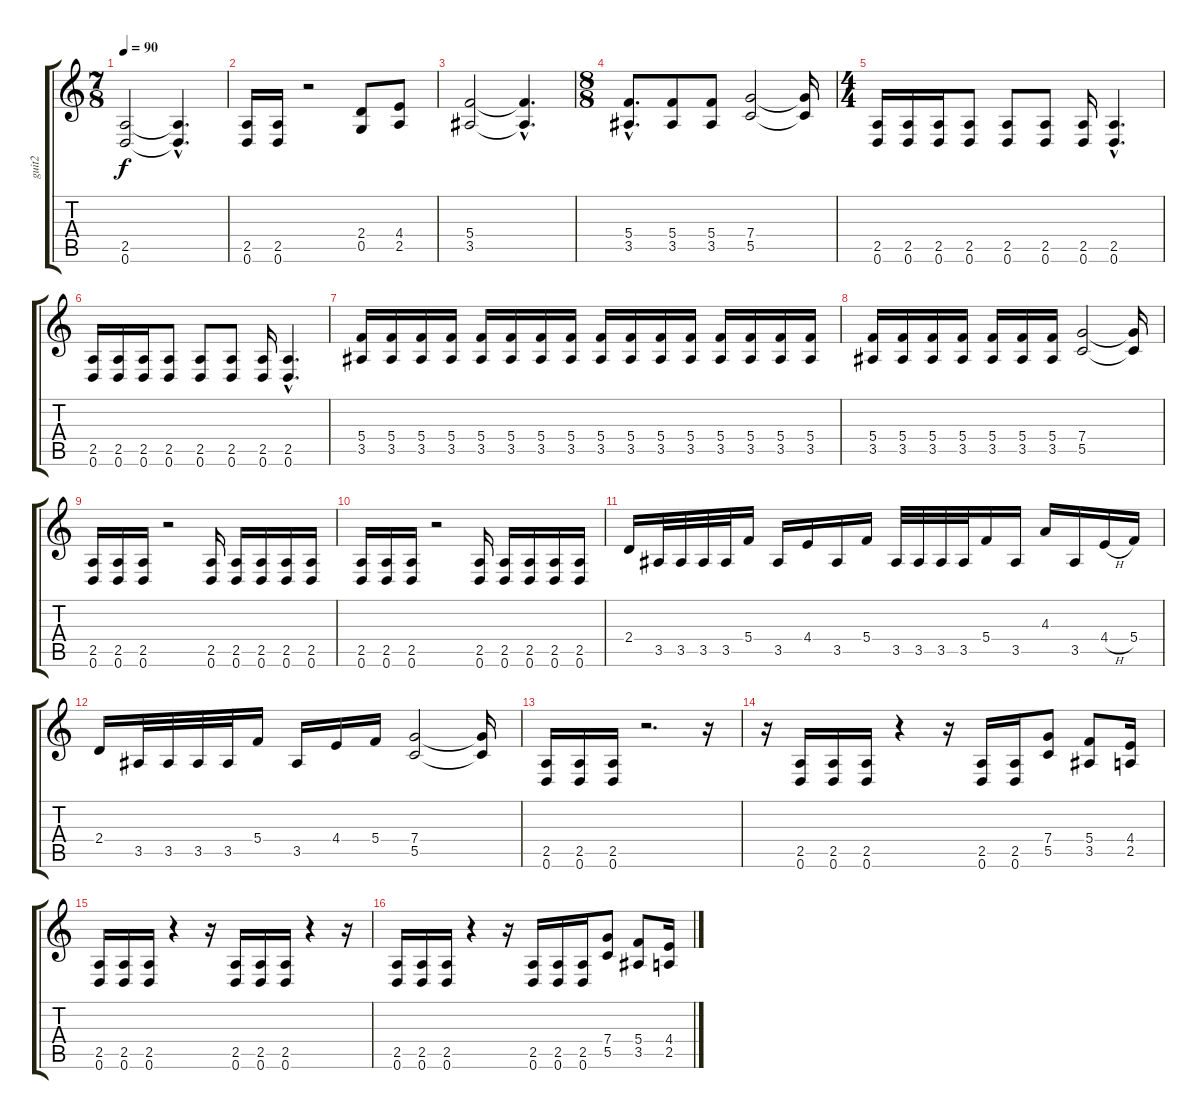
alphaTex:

\track ("guit2" "guit2") {instrument distortionguitar}
\staff {score tabs}
\tuning (D4 A3 F3 C3 G2 D2) {hide}
\ts (7 8)
\tempo 90
\clef g2
\ks c
(2.5 0.6).2{dy f instrument distortionguitar} (2.5{hac t} 0.6{hac t}).4{d} |
(2.5 0.6).16 (2.5 0.6).16 r.2 (2.4 0.5).8 (4.4 2.5).8 |
(5.4 3.5).2 (5.4{hac t} 3.5{hac t}).4{d} |
\ts (8 8)
(5.4{hac} 3.5{hac}).8{d} (5.4 3.5).8 (5.4 3.5).8 (7.4 5.5).2 (7.4{t} 5.5{t}).16 |
\ts (4 4)
(2.5 0.6).16 (2.5 0.6).16 (2.5 0.6).16 (2.5 0.6).8 (2.5 0.6).8 (2.5 0.6).8 (2.5 0.6).16 (2.5{hac} 0.6{hac}).4{d} |
(2.5 0.6).16 (2.5 0.6).16 (2.5 0.6).16 (2.5 0.6).8 (2.5 0.6).8 (2.5 0.6).8 (2.5 0.6).16 (2.5{hac} 0.6{hac}).4{d} |
(5.4 3.5).16 (5.4 3.5).16 (5.4 3.5).16 (5.4 3.5).16 (5.4 3.5).16 (5.4 3.5).16 (5.4 3.5).16 (5.4 3.5).16 (5.4 3.5).16 (5.4 3.5).16 (5.4 3.5).16 (5.4 3.5).16 (5.4 3.5).16 (5.4 3.5).16 (5.4 3.5).16 (5.4 3.5).16 |
(5.4 3.5).16 (5.4 3.5).16 (5.4 3.5).16 (5.4 3.5).16 (5.4 3.5).16 (5.4 3.5).16 (5.4 3.5).16 (7.4 5.5).2 (7.4{t} 5.5{t}).16 |
(2.5 0.6).16 (2.5 0.6).16 (2.5 0.6).16 r.2 (2.5 0.6).16 (2.5 0.6).16 (2.5 0.6).16 (2.5 0.6).16 (2.5 0.6).16 |
(2.5 0.6).16 (2.5 0.6).16 (2.5 0.6).16 r.2 (2.5 0.6).16 (2.5 0.6).16 (2.5 0.6).16 (2.5 0.6).16 (2.5 0.6).16 |
2.4.16 3.5.32 3.5.32 3.5.32 3.5.32 5.4.16 3.5.16 4.4.16 3.5.16 5.4.16 3.5.32 3.5.32 3.5.32 3.5.32 5.4.16 3.5.16 4.3.16 3.5.16 4.4{h}.16 5.4.16 |
2.4.16 3.5.32 3.5.32 3.5.32 3.5.32 5.4.16 3.5.16 4.4.16 5.4.16 (7.4 5.5).2 (7.4{t} 5.5{t}).16 |
(2.5 0.6).16 (2.5 0.6).16 (2.5 0.6).16 r.2{d} r.16 |
r.16 (2.5 0.6).16 (2.5 0.6).16 (2.5 0.6).16 r.4 r.16 (2.5 0.6).16 (2.5 0.6).16 (7.4 5.5).8 (5.4 3.5).8 (4.4 2.5).16 |
(2.5 0.6).16 (2.5 0.6).16 (2.5 0.6).16 r.4 r.16 (2.5 0.6).16 (2.5 0.6).16 (2.5 0.6).16 r.4 r.16 |
(2.5 0.6).16 (2.5 0.6).16 (2.5 0.6).16 r.4 r.16 (2.5 0.6).16 (2.5 0.6).16 (2.5 0.6).16 (7.4 5.5).8 (5.4 3.5).8 (4.4 2.5).16
